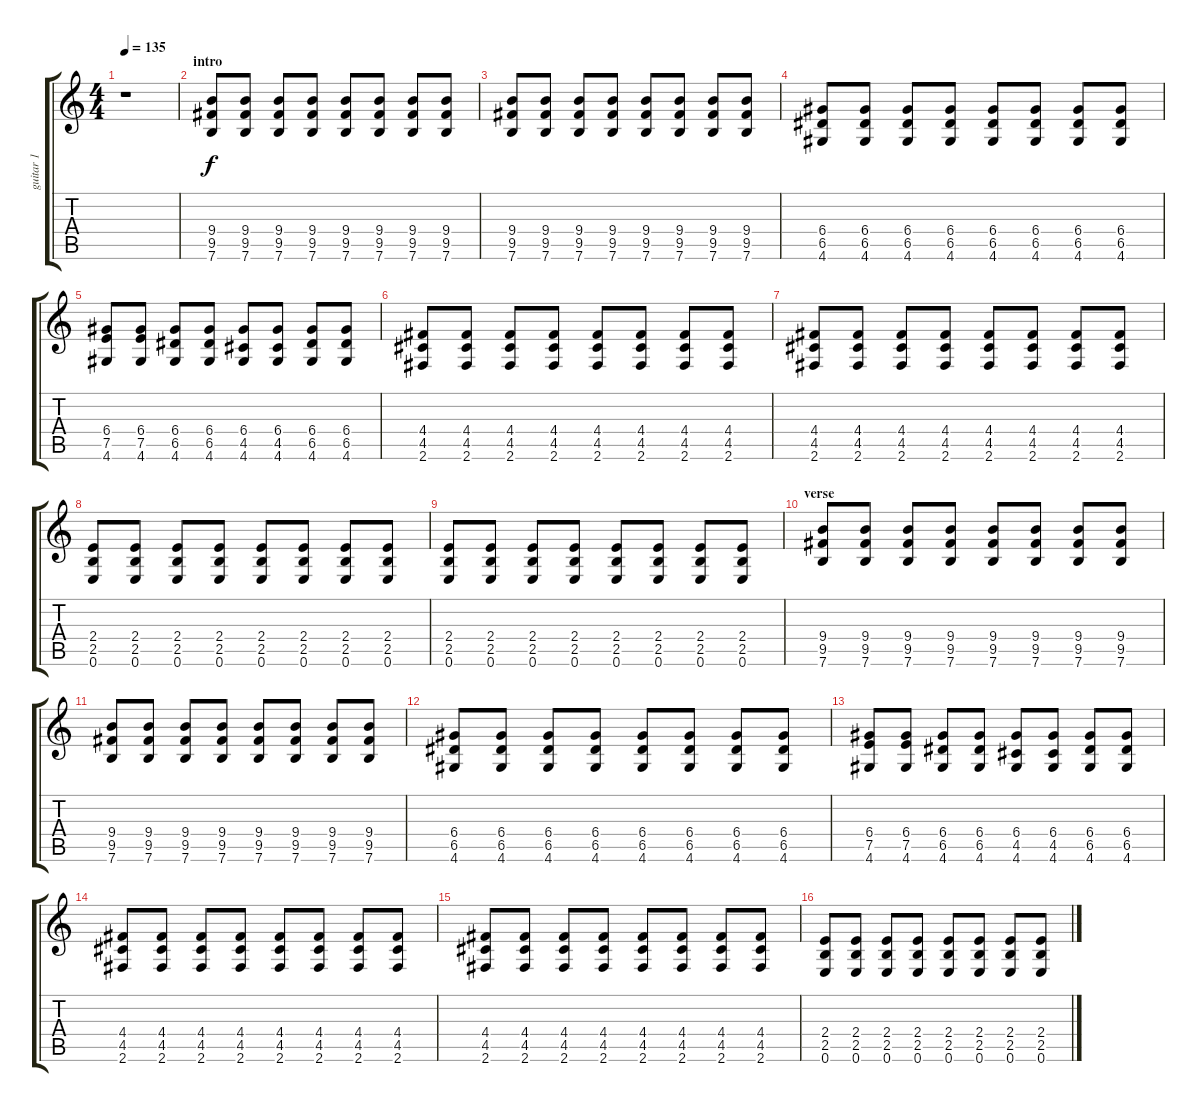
\track ("guitar 1" "guitar 1") {instrument distortionguitar}
\staff {score tabs}
\tuning (E4 B3 G3 D3 A2 E2) {hide}
\ts (4 4)
\tempo 135
\clef g2
\ks c
r.1{dy f instrument distortionguitar} |
\section ("" "intro")
(9.4 9.5 7.6).8 (9.4 9.5 7.6).8 (9.4 9.5 7.6).8 (9.4 9.5 7.6).8 (9.4 9.5 7.6).8 (9.4 9.5 7.6).8 (9.4 9.5 7.6).8 (9.4 9.5 7.6).8 |
(9.4 9.5 7.6).8 (9.4 9.5 7.6).8 (9.4 9.5 7.6).8 (9.4 9.5 7.6).8 (9.4 9.5 7.6).8 (9.4 9.5 7.6).8 (9.4 9.5 7.6).8 (9.4 9.5 7.6).8 |
(6.4 6.5 4.6).8 (6.4 6.5 4.6).8 (6.4 6.5 4.6).8 (6.4 6.5 4.6).8 (6.4 6.5 4.6).8 (6.4 6.5 4.6).8 (6.4 6.5 4.6).8 (6.4 6.5 4.6).8 |
(6.4 7.5 4.6).8 (6.4 7.5 4.6).8 (6.4 6.5 4.6).8 (6.4 6.5 4.6).8 (6.4 4.5 4.6).8 (6.4 4.5 4.6).8 (6.4 6.5 4.6).8 (6.4 6.5 4.6).8 |
(4.4 4.5 2.6).8 (4.4 4.5 2.6).8 (4.4 4.5 2.6).8 (4.4 4.5 2.6).8 (4.4 4.5 2.6).8 (4.4 4.5 2.6).8 (4.4 4.5 2.6).8 (4.4 4.5 2.6).8 |
(4.4 4.5 2.6).8 (4.4 4.5 2.6).8 (4.4 4.5 2.6).8 (4.4 4.5 2.6).8 (4.4 4.5 2.6).8 (4.4 4.5 2.6).8 (4.4 4.5 2.6).8 (4.4 4.5 2.6).8 |
(2.4 2.5 0.6).8 (2.4 2.5 0.6).8 (2.4 2.5 0.6).8 (2.4 2.5 0.6).8 (2.4 2.5 0.6).8 (2.4 2.5 0.6).8 (2.4 2.5 0.6).8 (2.4 2.5 0.6).8 |
(2.4 2.5 0.6).8 (2.4 2.5 0.6).8 (2.4 2.5 0.6).8 (2.4 2.5 0.6).8 (2.4 2.5 0.6).8 (2.4 2.5 0.6).8 (2.4 2.5 0.6).8 (2.4 2.5 0.6).8 |
\section ("" "verse")
(9.4 9.5 7.6).8 (9.4 9.5 7.6).8 (9.4 9.5 7.6).8 (9.4 9.5 7.6).8 (9.4 9.5 7.6).8 (9.4 9.5 7.6).8 (9.4 9.5 7.6).8 (9.4 9.5 7.6).8 |
(9.4 9.5 7.6).8 (9.4 9.5 7.6).8 (9.4 9.5 7.6).8 (9.4 9.5 7.6).8 (9.4 9.5 7.6).8 (9.4 9.5 7.6).8 (9.4 9.5 7.6).8 (9.4 9.5 7.6).8 |
(6.4 6.5 4.6).8 (6.4 6.5 4.6).8 (6.4 6.5 4.6).8 (6.4 6.5 4.6).8 (6.4 6.5 4.6).8 (6.4 6.5 4.6).8 (6.4 6.5 4.6).8 (6.4 6.5 4.6).8 |
(6.4 7.5 4.6).8 (6.4 7.5 4.6).8 (6.4 6.5 4.6).8 (6.4 6.5 4.6).8 (6.4 4.5 4.6).8 (6.4 4.5 4.6).8 (6.4 6.5 4.6).8 (6.4 6.5 4.6).8 |
(4.4 4.5 2.6).8 (4.4 4.5 2.6).8 (4.4 4.5 2.6).8 (4.4 4.5 2.6).8 (4.4 4.5 2.6).8 (4.4 4.5 2.6).8 (4.4 4.5 2.6).8 (4.4 4.5 2.6).8 |
(4.4 4.5 2.6).8 (4.4 4.5 2.6).8 (4.4 4.5 2.6).8 (4.4 4.5 2.6).8 (4.4 4.5 2.6).8 (4.4 4.5 2.6).8 (4.4 4.5 2.6).8 (4.4 4.5 2.6).8 |
(2.4 2.5 0.6).8 (2.4 2.5 0.6).8 (2.4 2.5 0.6).8 (2.4 2.5 0.6).8 (2.4 2.5 0.6).8 (2.4 2.5 0.6).8 (2.4 2.5 0.6).8 (2.4 2.5 0.6).8
